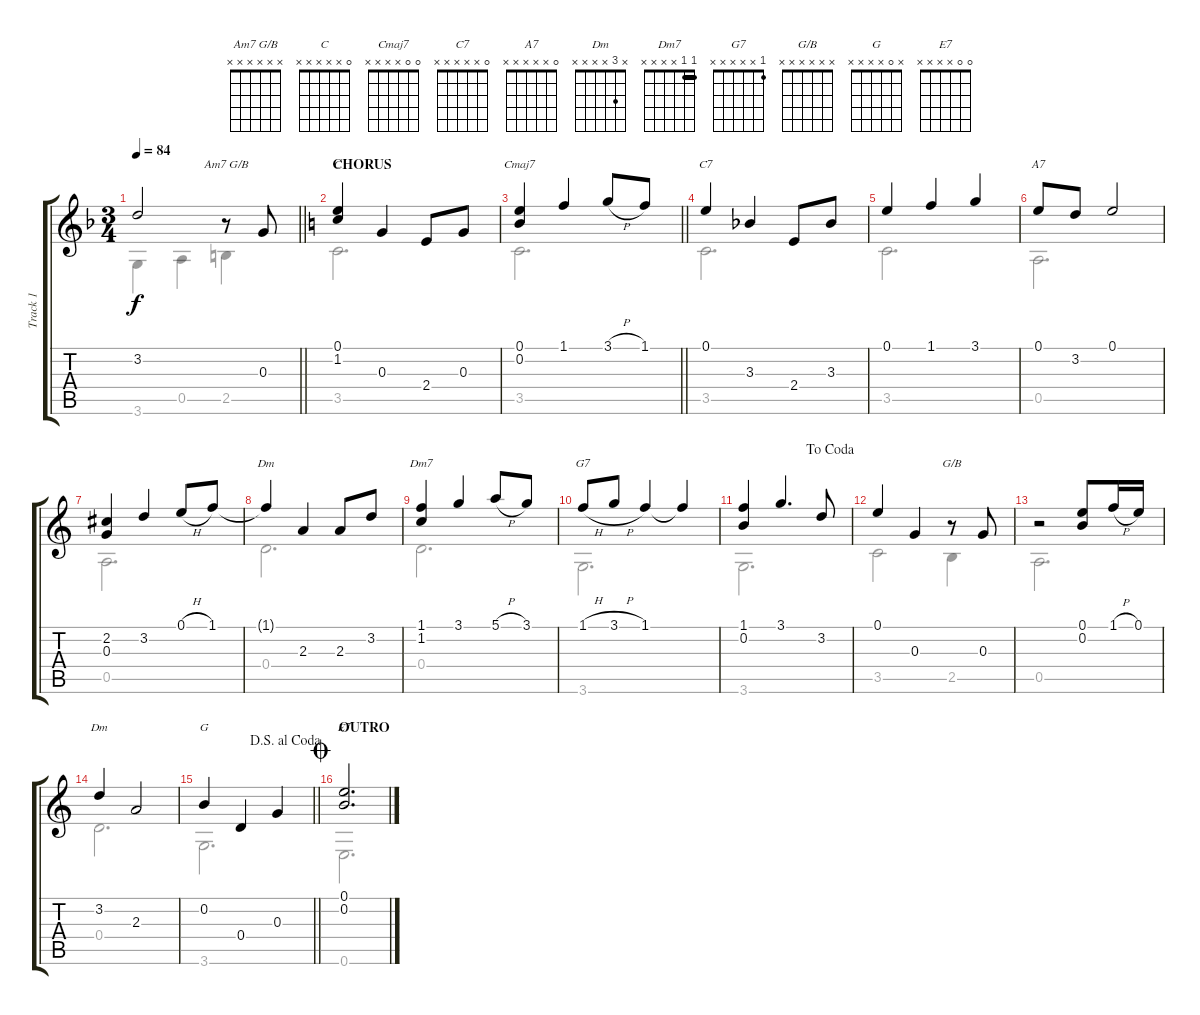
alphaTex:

\track ("Track 1" "Track 1") {instrument acousticguitarsteel}
\staff {score tabs}
\tuning (E4 B3 G3 D3 A2 E2) {hide}
\chord ("Am7 G/B" x x x x x x)
\chord ("C" 0 x x x x x)
\chord ("Cmaj7" 0 0 x x x x)
\chord ("C7" 0 x x x x x)
\chord ("A7" 0 x x x x x)
\chord ("Dm" x x x x x x)
\chord ("Dm7" 1 1 x x x x) {barre 1}
\chord ("G7" 1 x x x x x)
\chord ("G/B" x x x x x x)
\chord ("Dm" x 3 x x x x)
\chord ("G" x 0 x x x x)
\chord ("E7" 0 0 x x x x)
\voice
\ts (3 4)
\tempo 84
\clef g2
\barLineRight lightlight
\ks dminor
3.2{t}.2{dy f} r.8{ch "Am7 G/B"} 0.3.8 |
\section ("" "CHORUS")
\ks aminor
(0.1 1.2).4{ch "C"} 0.3.4 2.4.8 0.3.8 |
\barLineRight lightlight
(0.1 0.2).4{ch "Cmaj7"} 1.1.4 3.1{h}.8 1.1.8 |
0.1.4{ch "C7"} 3.3{acc b}.4 2.4.8 3.3{acc b}.8 |
0.1.4 1.1.4 3.1.4 |
0.1.8{ch "A7"} 3.2.8 0.1.2 |
(2.2 0.3).4 3.2.4 0.1{h}.8 1.1.8 |
1.1{t}.4{ch "Dm"} 2.3.4 2.3.8 3.2.8 |
(1.1 1.2).4{ch "Dm7"} 3.1.4 5.1{h}.8 3.1.8 |
1.1{h}.8{ch "G7"} 3.1{h}.8 1.1.4 1.1{t}.4 |
\jump dacoda
(1.1 0.2).4 3.1.4{d} 3.2.8 |
0.1.4 0.3.4 r.8{ch "G/B"} 0.3.8 |
r.2 (0.1 0.2).8 1.1{h}.16 0.1.16 |
3.2.4{ch "Dm"} 2.3.2 |
\jump dalsegnoalcoda
\barLineRight lightlight
0.2.4{ch "G"} 0.4.4 0.3.4 |
\section ("" "OUTRO")
\jump coda
(0.1 0.2).2{d ch "E7"}
\voice
\clef g2
\ottava regular
\simile none
\barLineRight lightlight
\ks dminor
3.6.4{dy f} 0.5.4 2.5.4 |
\ks aminor
3.5.2{d} |
\barLineRight lightlight
3.5.2{d} |
3.5.2{d} |
3.5.2{d} |
0.5.2{d} |
0.5.2{d} |
0.4.2{d} |
0.4.2{d} |
3.6.2{d} |
3.6.2{d} |
3.5.2 2.5.4 |
0.5.2{d} |
0.4.2{d} |
\barLineRight lightlight
3.6.2{d} |
0.6.2{d}
